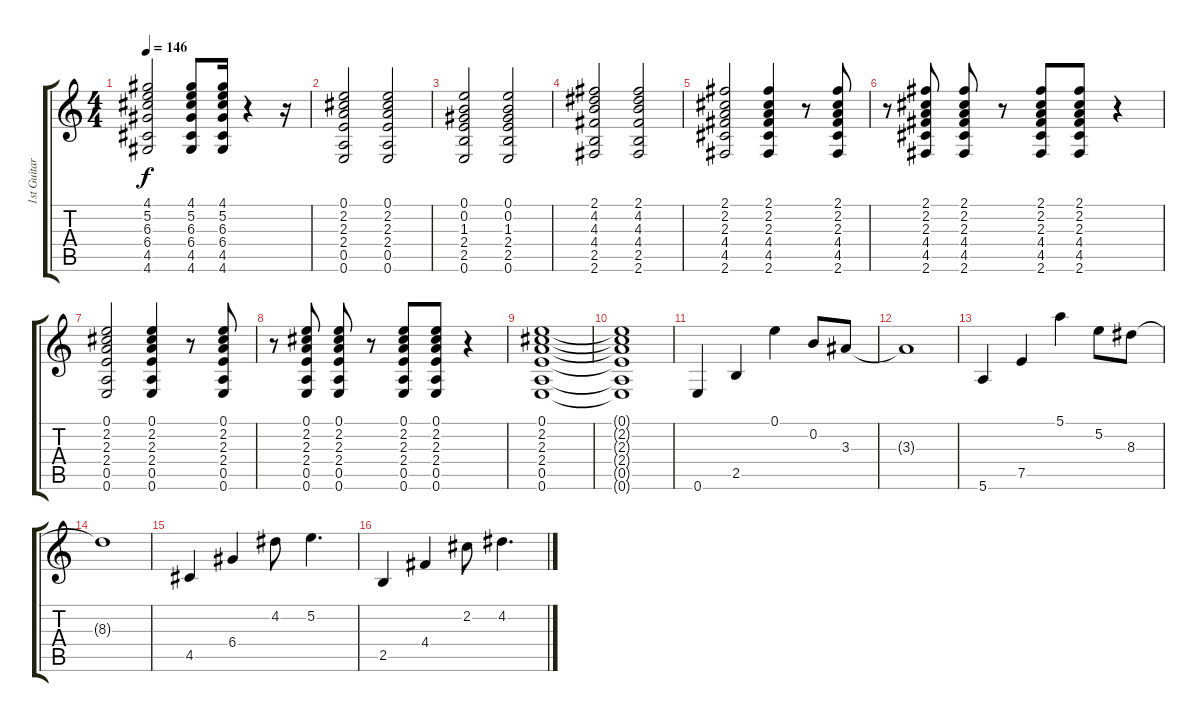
\track ("1st Guitar" "1st Guitar") {instrument acousticguitarnylon}
\staff {score tabs}
\tuning (E4 B3 G3 D3 A2 E2) {hide}
\ts (4 4)
\tempo 146
\clef g2
\ks c
(4.1 5.2 6.3 6.4 4.5 4.6).2{dy f} (4.1 5.2 6.3 6.4 4.5 4.6).8 (4.1 5.2 6.3 6.4 4.5 4.6).16 r.4 r.16 |
(0.1 2.2 2.3 2.4 0.5 0.6).2 (0.1 2.2 2.3 2.4 0.5 0.6).2 |
(0.1 0.2 1.3 2.4 2.5 0.6).2 (0.1 0.2 1.3 2.4 2.5 0.6).2 |
(2.1 4.2 4.3 4.4 2.5 2.6).2 (2.1 4.2 4.3 4.4 2.5 2.6).2 |
(2.1 2.2 2.3 4.4 4.5 2.6).2 (2.1 2.2 2.3 4.4 4.5 2.6).4 r.8 (2.1 2.2 2.3 4.4 4.5 2.6).8 |
r.8 (2.1 2.2 2.3 4.4 4.5 2.6).8 (2.1 2.2 2.3 4.4 4.5 2.6).8 r.8 (2.1 2.2 2.3 4.4 4.5 2.6).8 (2.1 2.2 2.3 4.4 4.5 2.6).8 r.4 |
(0.1 2.2 2.3 2.4 0.5 0.6).2 (0.1 2.2 2.3 2.4 0.5 0.6).4 r.8 (0.1 2.2 2.3 2.4 0.5 0.6).8 |
r.8 (0.1 2.2 2.3 2.4 0.5 0.6).8 (0.1 2.2 2.3 2.4 0.5 0.6).8 r.8 (0.1 2.2 2.3 2.4 0.5 0.6).8 (0.1 2.2 2.3 2.4 0.5 0.6).8 r.4 |
(0.1 2.2 2.3 2.4 0.5 0.6).1 |
(0.1{t} 2.2{t} 2.3{t} 2.4{t} 0.5{t} 0.6{t}).1 |
0.6.4 2.5.4 0.1.4 0.2.8 3.3.8 |
3.3{t}.1 |
5.6.4 7.5.4 5.1.4 5.2.8 8.3.8 |
8.3{t}.1 |
4.5.4 6.4.4 4.2.8 5.2.4{d} |
2.5.4 4.4.4 2.2.8 4.2.4{d}
